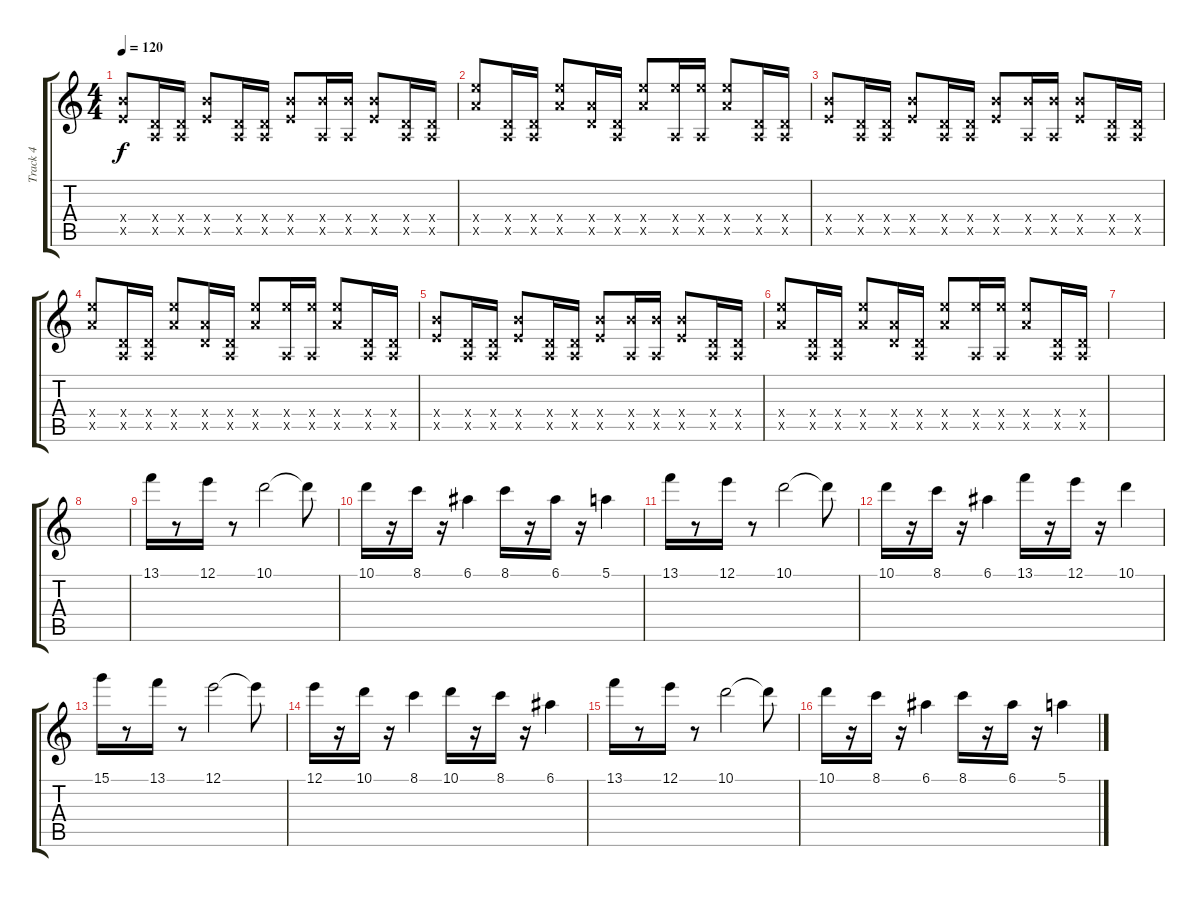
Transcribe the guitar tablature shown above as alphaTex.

\track ("Track 4" "Track 4") {instrument overdrivenguitar}
\staff {score tabs}
\tuning (E4 B3 G3 D3 A2 E2) {hide}
\ts (4 4)
\tempo 120
\clef g2
\ks c
(9.4{x} 7.5{x}).8{dy f} (0.4{x} 0.5{x}).16 (0.4{x} 0.5{x}).16 (9.4{x} 7.5{x}).8 (0.4{x} 0.5{x}).16 (0.4{x} 0.5{x}).16 (9.4{x} 7.5{x}).8 (9.4{x} 0.5{x}).16 (9.4{x} 0.5{x}).16 (9.4{x} 7.5{x}).8 (0.4{x} 0.5{x}).16 (0.4{x} 0.5{x}).16 |
(14.4{x} 12.5{x}).8 (0.4{x} 0.5{x}).16 (0.4{x} 0.5{x}).16 (14.4{x} 12.5{x}).8 (0.4{x} 12.5{x}).16 (0.4{x} 0.5{x}).16 (14.4{x} 12.5{x}).8 (14.4{x} 0.5{x}).16 (14.4{x} 0.5{x}).16 (14.4{x} 12.5{x}).8 (0.4{x} 0.5{x}).16 (0.4{x} 0.5{x}).16 |
(9.4{x} 7.5{x}).8 (0.4{x} 0.5{x}).16 (0.4{x} 0.5{x}).16 (9.4{x} 7.5{x}).8 (0.4{x} 0.5{x}).16 (0.4{x} 0.5{x}).16 (9.4{x} 7.5{x}).8 (9.4{x} 0.5{x}).16 (9.4{x} 0.5{x}).16 (9.4{x} 7.5{x}).8 (0.4{x} 0.5{x}).16 (0.4{x} 0.5{x}).16 |
(14.4{x} 12.5{x}).8 (0.4{x} 0.5{x}).16 (0.4{x} 0.5{x}).16 (14.4{x} 12.5{x}).8 (0.4{x} 12.5{x}).16 (0.4{x} 0.5{x}).16 (14.4{x} 12.5{x}).8 (14.4{x} 0.5{x}).16 (14.4{x} 0.5{x}).16 (14.4{x} 12.5{x}).8 (0.4{x} 0.5{x}).16 (0.4{x} 0.5{x}).16 |
(9.4{x} 7.5{x}).8 (0.4{x} 0.5{x}).16 (0.4{x} 0.5{x}).16 (9.4{x} 7.5{x}).8 (0.4{x} 0.5{x}).16 (0.4{x} 0.5{x}).16 (9.4{x} 7.5{x}).8 (9.4{x} 0.5{x}).16 (9.4{x} 0.5{x}).16 (9.4{x} 7.5{x}).8 (0.4{x} 0.5{x}).16 (0.4{x} 0.5{x}).16 |
(14.4{x} 12.5{x}).8 (0.4{x} 0.5{x}).16 (0.4{x} 0.5{x}).16 (14.4{x} 12.5{x}).8 (0.4{x} 12.5{x}).16 (0.4{x} 0.5{x}).16 (14.4{x} 12.5{x}).8 (14.4{x} 0.5{x}).16 (14.4{x} 0.5{x}).16 (14.4{x} 12.5{x}).8 (0.4{x} 0.5{x}).16 (0.4{x} 0.5{x}).16 |
|
|
13.1.16 r.8 12.1.16 r.8 10.1.2 10.1{t}.8 |
10.1.16 r.16 8.1.16 r.16 6.1.4 8.1.16 r.16 6.1.16 r.16 5.1.4 |
13.1.16 r.8 12.1.16 r.8 10.1.2 10.1{t}.8 |
10.1.16 r.16 8.1.16 r.16 6.1.4 13.1.16 r.16 12.1.16 r.16 10.1.4 |
15.1.16 r.8 13.1.16 r.8 12.1.2 12.1{t}.8 |
12.1.16 r.16 10.1.16 r.16 8.1.4 10.1.16 r.16 8.1.16 r.16 6.1.4 |
13.1.16 r.8 12.1.16 r.8 10.1.2 10.1{t}.8 |
10.1.16 r.16 8.1.16 r.16 6.1.4 8.1.16 r.16 6.1.16 r.16 5.1.4
